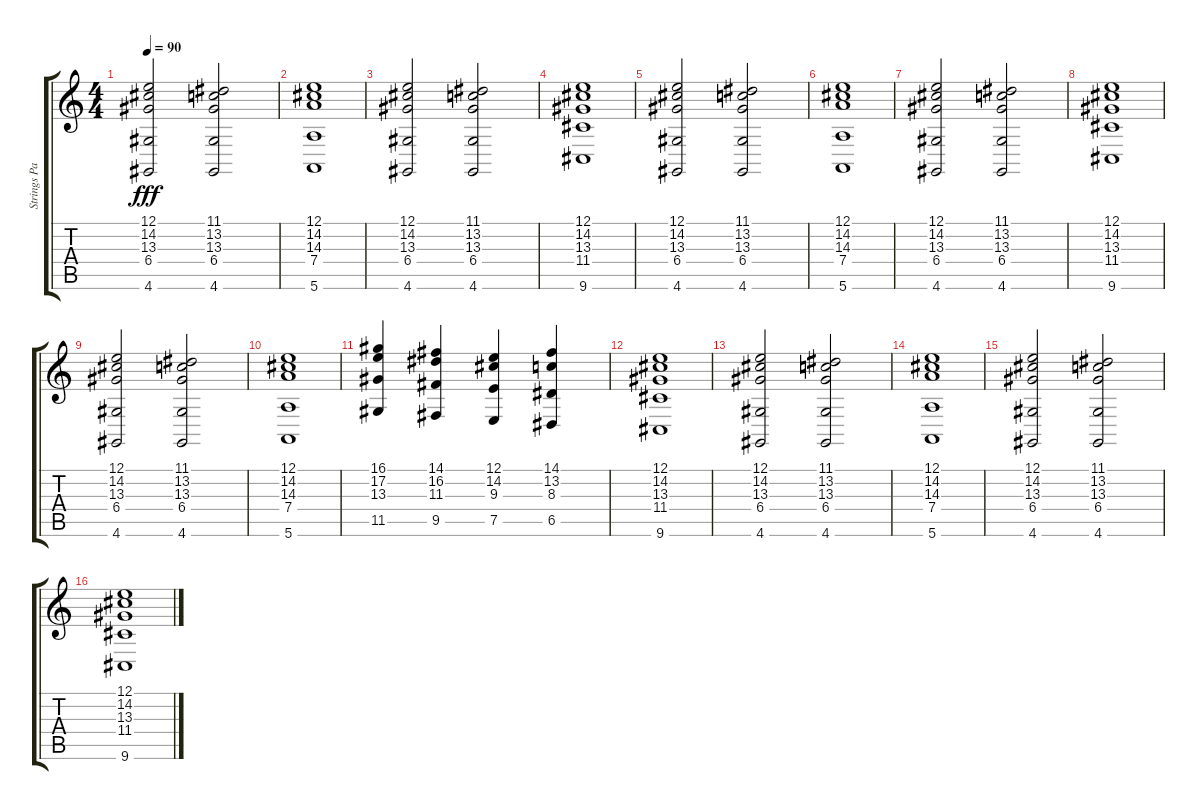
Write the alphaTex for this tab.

\track ("Strings Pad" "Strings Pa") {instrument stringensemble1}
\staff {score tabs}
\tuning (E4 B3 G3 D3 A2 E2) {hide}
\ts (4 4)
\tempo 90
\clef g2
\ks c
(12.1 14.2 13.3 6.4 4.6).2{dy fff} (11.1 13.2 13.3 6.4 4.6).2 |
(12.1 14.2 14.3 7.4 5.6).1 |
(12.1 14.2 13.3 6.4 4.6).2 (11.1 13.2 13.3 6.4 4.6).2 |
(12.1 14.2 13.3 11.4 9.6).1 |
(12.1 14.2 13.3 6.4 4.6).2 (11.1 13.2 13.3 6.4 4.6).2 |
(12.1 14.2 14.3 7.4 5.6).1 |
(12.1 14.2 13.3 6.4 4.6).2 (11.1 13.2 13.3 6.4 4.6).2 |
(12.1 14.2 13.3 11.4 9.6).1 |
(12.1 14.2 13.3 6.4 4.6).2 (11.1 13.2 13.3 6.4 4.6).2 |
(12.1 14.2 14.3 7.4 5.6).1 |
(16.1 17.2 13.3 11.5).4 (14.1 16.2 11.3 9.5).4 (12.1 14.2 9.3 7.5).4 (14.1 13.2 8.3 6.5).4 |
(12.1 14.2 13.3 11.4 9.6).1 |
(12.1 14.2 13.3 6.4 4.6).2 (11.1 13.2 13.3 6.4 4.6).2 |
(12.1 14.2 14.3 7.4 5.6).1 |
(12.1 14.2 13.3 6.4 4.6).2 (11.1 13.2 13.3 6.4 4.6).2 |
(12.1 14.2 13.3 11.4 9.6).1
